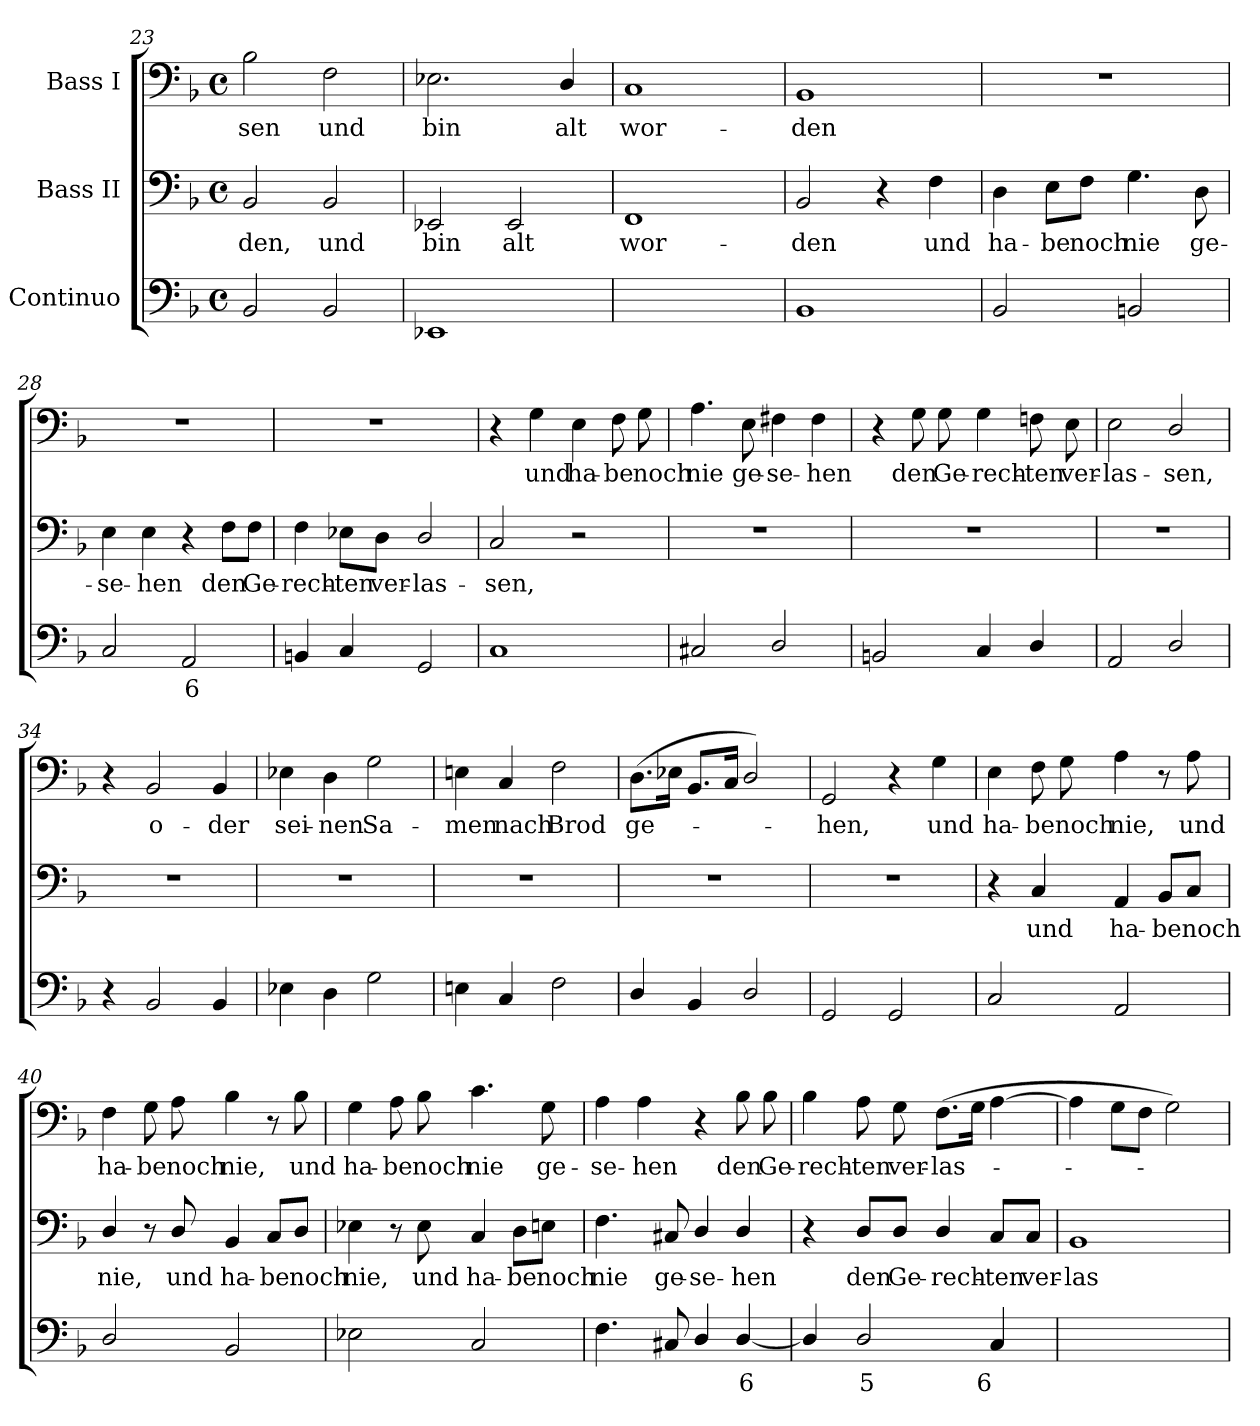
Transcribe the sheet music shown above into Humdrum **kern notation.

**kern	**text	**kern	**text	**kern	**text
*part3	*part3	*part2	*part2	*part1	*part1
*staff3	*staff3	*staff2	*staff2	*staff1	*staff1
*I"Continuo	*	*I"Bass II	*	*I"Bass I	*
*clefF4	*	*clefF4	*	*clefF4	*
*k[b-]	*	*k[b-]	*	*k[b-]	*
*F:	*	*F:	*	*F:	*
*M4/4	*	*M4/4	*	*M4/4	*
*met(c)	*	*met(c)	*	*met(c)	*
=23	=23	=23	=23	=23	=23
!	!	!	!LO:LY:b	!	!LO:LY:b
2BB-	.	2BB-	-den,	2B-	-sen
!	!	!	!LO:LY:b	!	!LO:LY:b
2BB-	.	2BB-	und	2F	und
=24	=24	=24	=24	=24	=24
!	!	!	!LO:LY:b	!	!LO:LY:b
1EE-X	.	2EE-X	bin	2.E-X	bin
!	!	!	!LO:LY:b	!	!
.	.	2EE-	alt	.	.
!	!	!	!	!	!LO:LY:b
.	.	.	.	4D/	alt
=25	=25	=25	=25	=25	=25
!	!LO:LY:b	!	!LO:LY:b	!	!LO:LY:b
[2FFyy	4	1FF	wor-	1C	wor-
!	!LO:LY:b	!	!	!	!
2FFyy]	3	.	.	.	.
=26	=26	=26	=26	=26	=26
!	!	!	!LO:LY:b	!	!LO:LY:b
1BB-	.	2BB-	-den	1BB-	-den
.	.	4r	.	.	.
!	!	!	!LO:LY:b	!	!
.	.	4F	und	.	.
=27	=27	=27	=27	=27	=27
!	!	!	!LO:LY:b	!	!
2BB-	.	4D	ha-	1r	.
!	!	!	!LO:LY:b	!	!
.	.	8E\L	-be	.	.
!	!	!	!LO:LY:b	!	!
.	.	8F\J	noch	.	.
!	!	!	!LO:LY:b	!	!
2BBn	.	4.G	nie	.	.
!	!	!	!LO:LY:b	!	!
.	.	8D	ge-	.	.
=28	=28	=28	=28	=28	=28
!	!	!	!LO:LY:b	!	!
2C	.	4E	-se-	1r	.
!	!	!	!LO:LY:b	!	!
.	.	4E	-hen	.	.
!	!LO:LY:b	!	!	!	!
2AA	6	4r	.	.	.
!	!	!	!LO:LY:b	!	!
.	.	8F\L	den	.	.
!	!	!	!LO:LY:b	!	!
.	.	8F\J	Ge-	.	.
!!LO:LB:g=z
=29	=29	=29	=29	=29	=29
!	!	!	!LO:LY:b	!	!
4BBn	.	4F	-rech-	1r	.
!	!	!	!LO:LY:b	!	!
4C	.	8E-X\L	-ten	.	.
!	!	!	!LO:LY:b	!	!
.	.	8D\J	ver-	.	.
!	!	!	!LO:LY:b	!	!
2GG	.	2D/	-las-	.	.
=30	=30	=30	=30	=30	=30
!	!	!	!LO:LY:b	!	!
1C	.	2C	-sen,	4r	.
!	!	!	!	!	!LO:LY:b
.	.	.	.	4G	und
!	!	!	!	!	!LO:LY:b
.	.	2r	.	4E	ha-
!	!	!	!	!	!LO:LY:b
.	.	.	.	8F	-be
!	!	!	!	!	!LO:LY:b
.	.	.	.	8G	noch
=31	=31	=31	=31	=31	=31
!	!	!	!	!	!LO:LY:b
2C#X	.	1r	.	4.A	nie
!	!	!	!	!	!LO:LY:b
.	.	.	.	8E	ge-
!	!	!	!	!	!LO:LY:b
2D/	.	.	.	4F#X	-se-
!	!	!	!	!	!LO:LY:b
.	.	.	.	4F#	-hen
=32	=32	=32	=32	=32	=32
2BBn	.	1r	.	4r	.
!	!	!	!	!	!LO:LY:b
.	.	.	.	8G	den
!	!	!	!	!	!LO:LY:b
.	.	.	.	8G	Ge-
!	!	!	!	!	!LO:LY:b
4C	.	.	.	4G	-rech-
!	!	!	!	!	!LO:LY:b
4D/	.	.	.	8Fn	-ten
!	!	!	!	!	!LO:LY:b
.	.	.	.	8E	ver-
=33	=33	=33	=33	=33	=33
!	!	!	!	!	!LO:LY:b
2AA	.	1r	.	2E	-las-
!	!	!	!	!	!LO:LY:b
2D/	.	.	.	2D/	-sen,
=34	=34	=34	=34	=34	=34
4r	.	1r	.	4r	.
!	!	!	!	!	!LO:LY:b
2BB-	.	.	.	2BB-	o-
!	!	!	!	!	!LO:LY:b
4BB-	.	.	.	4BB-	-der
!!LO:LB:g=z
=35	=35	=35	=35	=35	=35
!	!	!	!	!	!LO:LY:b
4E-X	.	1r	.	4E-X	sei-
!	!	!	!	!	!LO:LY:b
4D	.	.	.	4D	-nen
!	!	!	!	!	!LO:LY:b
2G	.	.	.	2G	Sa-
=36	=36	=36	=36	=36	=36
!	!	!	!	!	!LO:LY:b
4En	.	1r	.	4En	-men
!	!	!	!	!	!LO:LY:b
4C	.	.	.	4C	nach
!	!	!	!	!	!LO:LY:b
2F	.	.	.	2F	Brod
=37	=37	=37	=37	=37	=37
!	!	!	!	!	!LO:LY:b
4D/	.	1r	.	(<8.DL	ge-
.	.	.	.	16E-XJ	.
4BB-	.	.	.	8.BB-L	.
.	.	.	.	16CJ	.
2D/	.	.	.	2D/)	.
=38	=38	=38	=38	=38	=38
!	!	!	!	!	!LO:LY:b
2GG	.	1r	.	2GG	hen,
2GG	.	.	.	4r	.
!	!	!	!	!	!LO:LY:b
.	.	.	.	4G	und
=39	=39	=39	=39	=39	=39
!	!	!	!	!	!LO:LY:b
2C	.	4r	.	4E	ha-
!	!	!	!LO:LY:b	!	!LO:LY:b
.	.	4C	und	8F	-be
!	!	!	!	!	!LO:LY:b
.	.	.	.	8G	noch
!	!	!	!LO:LY:b	!	!LO:LY:b
2AA	.	4AA	ha-	4A	nie,
!	!	!	!LO:LY:b	!	!
.	.	8BB-/L	-be	8r	.
!	!	!	!LO:LY:b	!	!LO:LY:b
.	.	8C/J	noch	8A	und
=40	=40	=40	=40	=40	=40
!	!	!	!LO:LY:b	!	!LO:LY:b
2D/	.	4D/	nie,	4F	ha-
!	!	!	!	!	!LO:LY:b
.	.	8r	.	8G	-be
!	!	!	!LO:LY:b	!	!LO:LY:b
.	.	8D/	und	8A	noch
!	!	!	!LO:LY:b	!	!LO:LY:b
2BB-	.	4BB-	ha-	4B-	nie,
!	!	!	!LO:LY:b	!	!
.	.	8C/L	-be	8r	.
!	!	!	!LO:LY:b	!	!LO:LY:b
.	.	8D/J	noch	8B-	und
!!LO:LB:g=z
=41	=41	=41	=41	=41	=41
!	!	!	!LO:LY:b	!	!LO:LY:b
2E-X	.	4E-X	nie,	4G	ha-
!	!	!	!	!	!LO:LY:b
.	.	8r	.	8A	-be
!	!	!	!LO:LY:b	!	!LO:LY:b
.	.	8E-	und	8B-	noch
!	!	!	!LO:LY:b	!	!LO:LY:b
2C	.	4C	ha-	4.c	nie
!	!	!	!LO:LY:b	!	!
.	.	8D\L	-be	.	.
!	!	!	!LO:LY:b	!	!LO:LY:b
.	.	8En\J	noch	8G	ge-
=42	=42	=42	=42	=42	=42
!	!	!	!LO:LY:b	!	!LO:LY:b
4.F	.	4.F	nie	4A	-se-
!	!	!	!	!	!LO:LY:b
.	.	.	.	4A	-hen
!	!	!	!LO:LY:b	!	!
8C#X	.	8C#X	ge-	.	.
!	!	!	!LO:LY:b	!	!
4D/	.	4D/	-se-	4r	.
!	!LO:LY:b	!	!LO:LY:b	!	!LO:LY:b
[4D/	6	4D/	-hen	8B-	den
!	!	!	!	!	!LO:LY:b
.	.	.	.	8B-	Ge-
=43	=43	=43	=43	=43	=43
!	!	!	!	!	!LO:LY:b
4D/]	.	4r	.	4B-	-rech-
!	!LO:LY:b	!	!LO:LY:b	!	!LO:LY:b
2D/	5	8D/L	den	8A	-ten
!	!	!	!LO:LY:b	!	!LO:LY:b
.	.	8D/J	Ge-	8G	ver-
!	!	!	!LO:LY:b	!	!LO:LY:b
.	.	4D/	-rech-	(>8.FL	-las-
.	.	.	.	16GJ	.
!	!LO:LY:b	!	!LO:LY:b	!	!
4C	6	8C/L	-ten	[4A	.
!	!	!	!LO:LY:b	!	!
.	.	8C/J	ver-	.	.
=44	=44	=44	=44	=44	=44
!	!LO:LY:b	!	!LO:LY:b	!	!
[2BB-yy	7	1BB-	-las-	4A]	.
.	.	.	.	8GL	.
.	.	.	.	8FJ	.
!	!LO:LY:b	!	!	!	!
2BB-yy]	6	.	.	2G)	.
=	=	=	=	=	=
*-	*-	*-	*-	*-	*-
